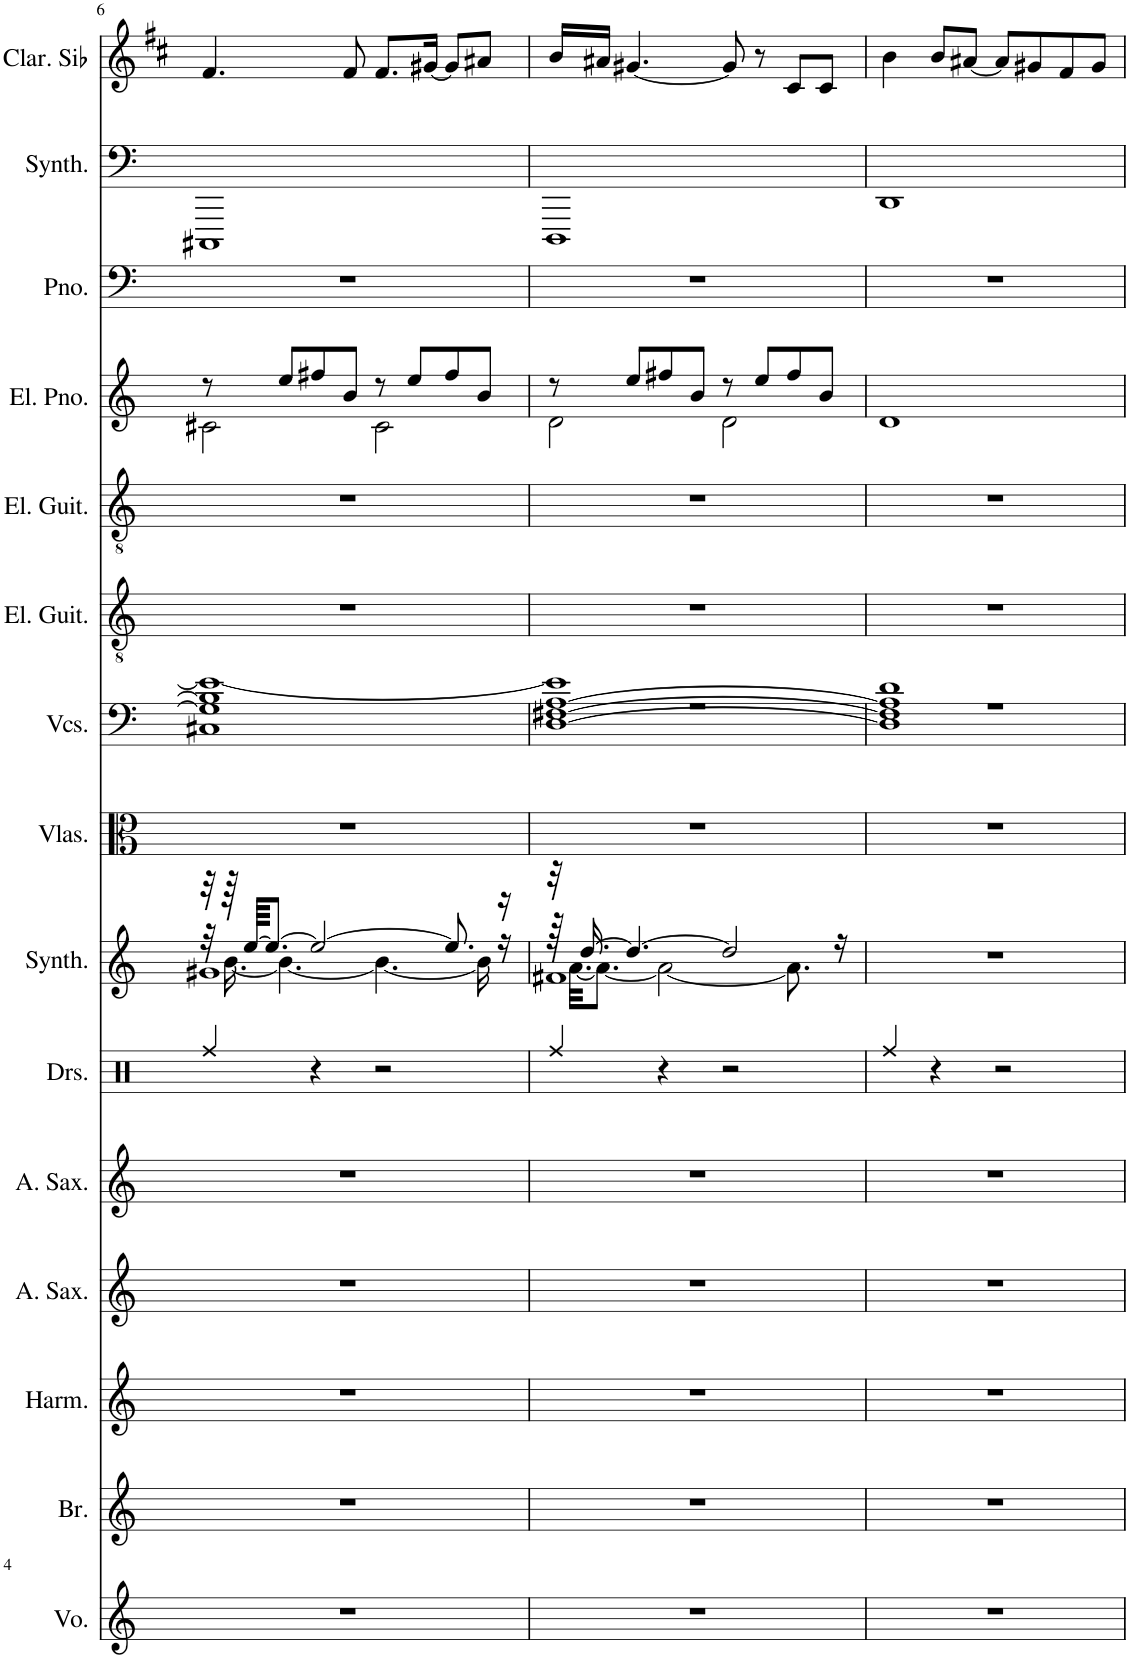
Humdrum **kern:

**kern	**kern	**kern	**kern	**kern	**kern	**kern	**kern	**kern	**kern	**kern	**kern	**kern	**kern	**kern
*part15	*part14	*part13	*part12	*part11	*part10	*part9	*part8	*part7	*part6	*part5	*part4	*part3	*part2	*part1
*staff15	*staff14	*staff13	*staff12	*staff11	*staff10	*staff9	*staff8	*staff7	*staff6	*staff5	*staff4	*staff3	*staff2	*staff1
*I"Voice	*I"Brass	*I"14 Hole C Chromatic Harmonica	*I"Alto Saxophone	*I"Alto Saxophone	*I"Drumset	*I"Pad Synthesizer	*I"Violas	*I"Violoncellos	*I"Electric Guitar	*I"Electric Guitar	*I"Electric Piano	*I"Piano	*I"Bass Synthesizer, I've Had the Time of My Life	*I"Clarinette en Sib
*I'Vo.	*I'Br.	*I'Harm.	*I'A. Sax.	*I'A. Sax.	*I'Drs.	*I'Synth.	*I'Vlas.	*I'Vcs.	*I'El. Guit.	*I'El. Guit.	*I'El. Pno.	*I'Pno.	*I'Synth.	*I'Clar. Sib
!!LO:PB:g=z
*clefG2	*clefG2	*clefG2	*clefG2	*clefG2	*clefX	*clefG2	*clefC3	*clefF4	*clefGv2	*clefGv2	*clefG2	*clefF4	*clefF4	*clefG2
*	*	*	*Trd5c9	*Trd5c9	*	*	*	*	*	*	*	*	*	*Trd1c2
*k[]	*k[]	*k[]	*k[]	*k[]	*k[]	*k[]	*k[]	*k[]	*k[]	*k[]	*k[]	*k[]	*k[]	*k[f#c#]
*M4/4	*M4/4	*M4/4	*M4/4	*M4/4	*M4/4	*M4/4	*M4/4	*M4/4	*M4/4	*M4/4	*M4/4	*M4/4	*M4/4	*M4/4
=6	=6	=6	=6	=6	=6	=6	=6	=6	=6	=6	=6	=6	=6	=6
*	*	*	*	*	*	*^	*	*^	*	*	*^	*	*	*
*	*	*	*	*	*	*	*^	*	*	*	*	*	*	*	*	*	*
1r	1r	1r	1r	1r	4Rff/	32r	32r	1g#X	1r	1G#] 1B]	1C#X 1e_	1r	1r	8r	2c#X\	1r	1CCC#X	4.f#/
.	.	.	.	.	.	64r	[16.b\	.	.	.	.	.	.	.	.	.	.	.
.	.	.	.	.	.	[64ee/KKKL	.	.	.	.	.	.	.	.	.	.	.	.
.	.	.	.	.	.	8.ee/J_	.	.	.	.	.	.	.	.	.	.	.	.
.	.	.	.	.	.	.	4.b\_	.	.	.	.	.	.	8ee/L	.	.	.	.
.	.	.	.	.	4r	2ee/_	.	.	.	.	.	.	.	8ff#X/	.	.	.	.
.	.	.	.	.	.	.	.	.	.	.	.	.	.	8b/J	.	.	.	8f#/
.	.	.	.	.	2r	.	4.b\_	.	.	.	.	.	.	8r	2c#\	.	.	8.f#/L
.	.	.	.	.	.	.	.	.	.	.	.	.	.	8ee/L	.	.	.	.
.	.	.	.	.	.	.	.	.	.	.	.	.	.	.	.	.	.	[16g#X/Jk
.	.	.	.	.	.	8.ee/]	.	.	.	.	.	.	.	8ff#/	.	.	.	8g#/L]
.	.	.	.	.	.	.	16b\]	.	.	.	.	.	.	8b/J	.	.	.	8a#X/J
.	.	.	.	.	.	16r	16r	.	.	.	.	.	.	.	.	.	.	.
=7	=7	=7	=7	=7	=7	=7	=7	=7	=7	=7	=7	=7	=7	=7	=7	=7	=7	=7
*	*	*	*	*	*	*	*	*	*	*	*^	*	*	*	*	*	*	*
1r	1r	1r	1r	1r	4Rff/	32r	64r	1f#X	1r	1r	1e]	[1D [1F#X [1A	1r	1r	8r	2d\	1r	1DDD	16b/LL
.	.	.	.	.	.	.	[32.a\KKL	.	.	.	.	.	.	.	.	.	.	.	.
.	.	.	.	.	.	[16.dd/	.	.	.	.	.	.	.	.	.	.	.	.	.
.	.	.	.	.	.	.	8.a\J_	.	.	.	.	.	.	.	.	.	.	.	16a#X/JJ
.	.	.	.	.	.	4.dd/_	.	.	.	.	.	.	.	.	8ee/L	.	.	.	[4.g#X/
.	.	.	.	.	4r	.	2a\_	.	.	.	.	.	.	.	8ff#X/	.	.	.	.
.	.	.	.	.	.	.	.	.	.	.	.	.	.	.	8b/J	.	.	.	.
.	.	.	.	.	2r	2dd/]	.	.	.	.	.	.	.	.	8r	2d\	.	.	8g#/]
.	.	.	.	.	.	.	.	.	.	.	.	.	.	.	8ee/L	.	.	.	8r
.	.	.	.	.	.	.	8.a\]	.	.	.	.	.	.	.	8ff#/	.	.	.	8c#/L
.	.	.	.	.	.	.	.	.	.	.	.	.	.	.	8b/J	.	.	.	8c#/J
.	.	.	.	.	.	.	16r	.	.	.	.	.	.	.	.	.	.	.	.
*	*	*	*	*	*	*v	*v	*v	*	*	*	*	*	*	*v	*v	*	*	*
=8	=8	=8	=8	=8	=8	=8	=8	=8	=8	=8	=8	=8	=8	=8	=8	=8
1r	1r	1r	1r	1r	4Rff/	1r	1r	1r	1d	1D] 1F#] 1A]	1r	1r	1d	1r	1DD	4b\
.	.	.	.	.	4r	.	.	.	.	.	.	.	.	.	.	8b/L
.	.	.	.	.	.	.	.	.	.	.	.	.	.	.	.	[8a#X/J
.	.	.	.	.	2r	.	.	.	.	.	.	.	.	.	.	8a#/L]
.	.	.	.	.	.	.	.	.	.	.	.	.	.	.	.	8g#X/
.	.	.	.	.	.	.	.	.	.	.	.	.	.	.	.	8f#/
.	.	.	.	.	.	.	.	.	.	.	.	.	.	.	.	8g#/J
*	*	*	*	*	*	*	*	*v	*v	*v	*	*	*	*	*	*
=	=	=	=	=	=	=	=	=	=	=	=	=	=	=
*-	*-	*-	*-	*-	*-	*-	*-	*-	*-	*-	*-	*-	*-	*-
